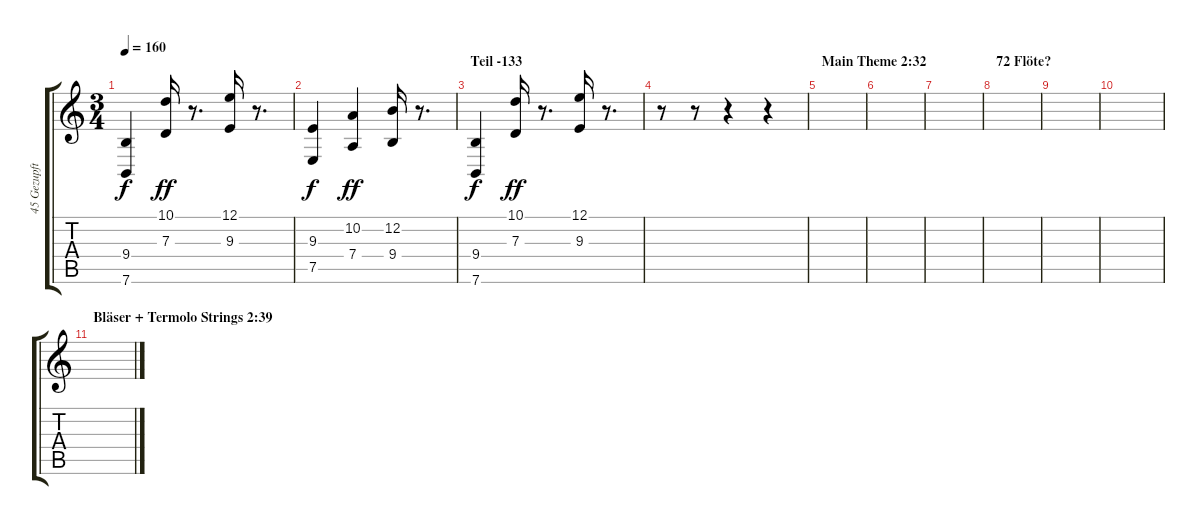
\track ("45 Gezupfte Strings" "45 Gezupft") {instrument pizzicatostrings}
\staff {score tabs}
\tuning (E4 B3 G3 D3 A2 E2) {hide}
\ts (3 4)
\tempo 160
\clef g2
\ks c
(9.4 7.6).4{dy f} (10.1 7.3).16{dy ff} r.8{d} (12.1 9.3).16 r.8{d} |
(9.3 7.5).4{dy f} (10.2 7.4).4{dy ff} (12.2 9.4).16 r.8{d} |
\section ("" "Teil -133")
(9.4 7.6).4{dy f} (10.1 7.3).16{dy ff} r.8{d} (12.1 9.3).16 r.8{d} |
r.8 r.8 r.4 r.4 |
\section ("" "Main Theme 2:32")
|
|
|
\section ("" "72 Flöte?")
|
|
|
\section ("" "Bläser + Termolo Strings 2:39")
